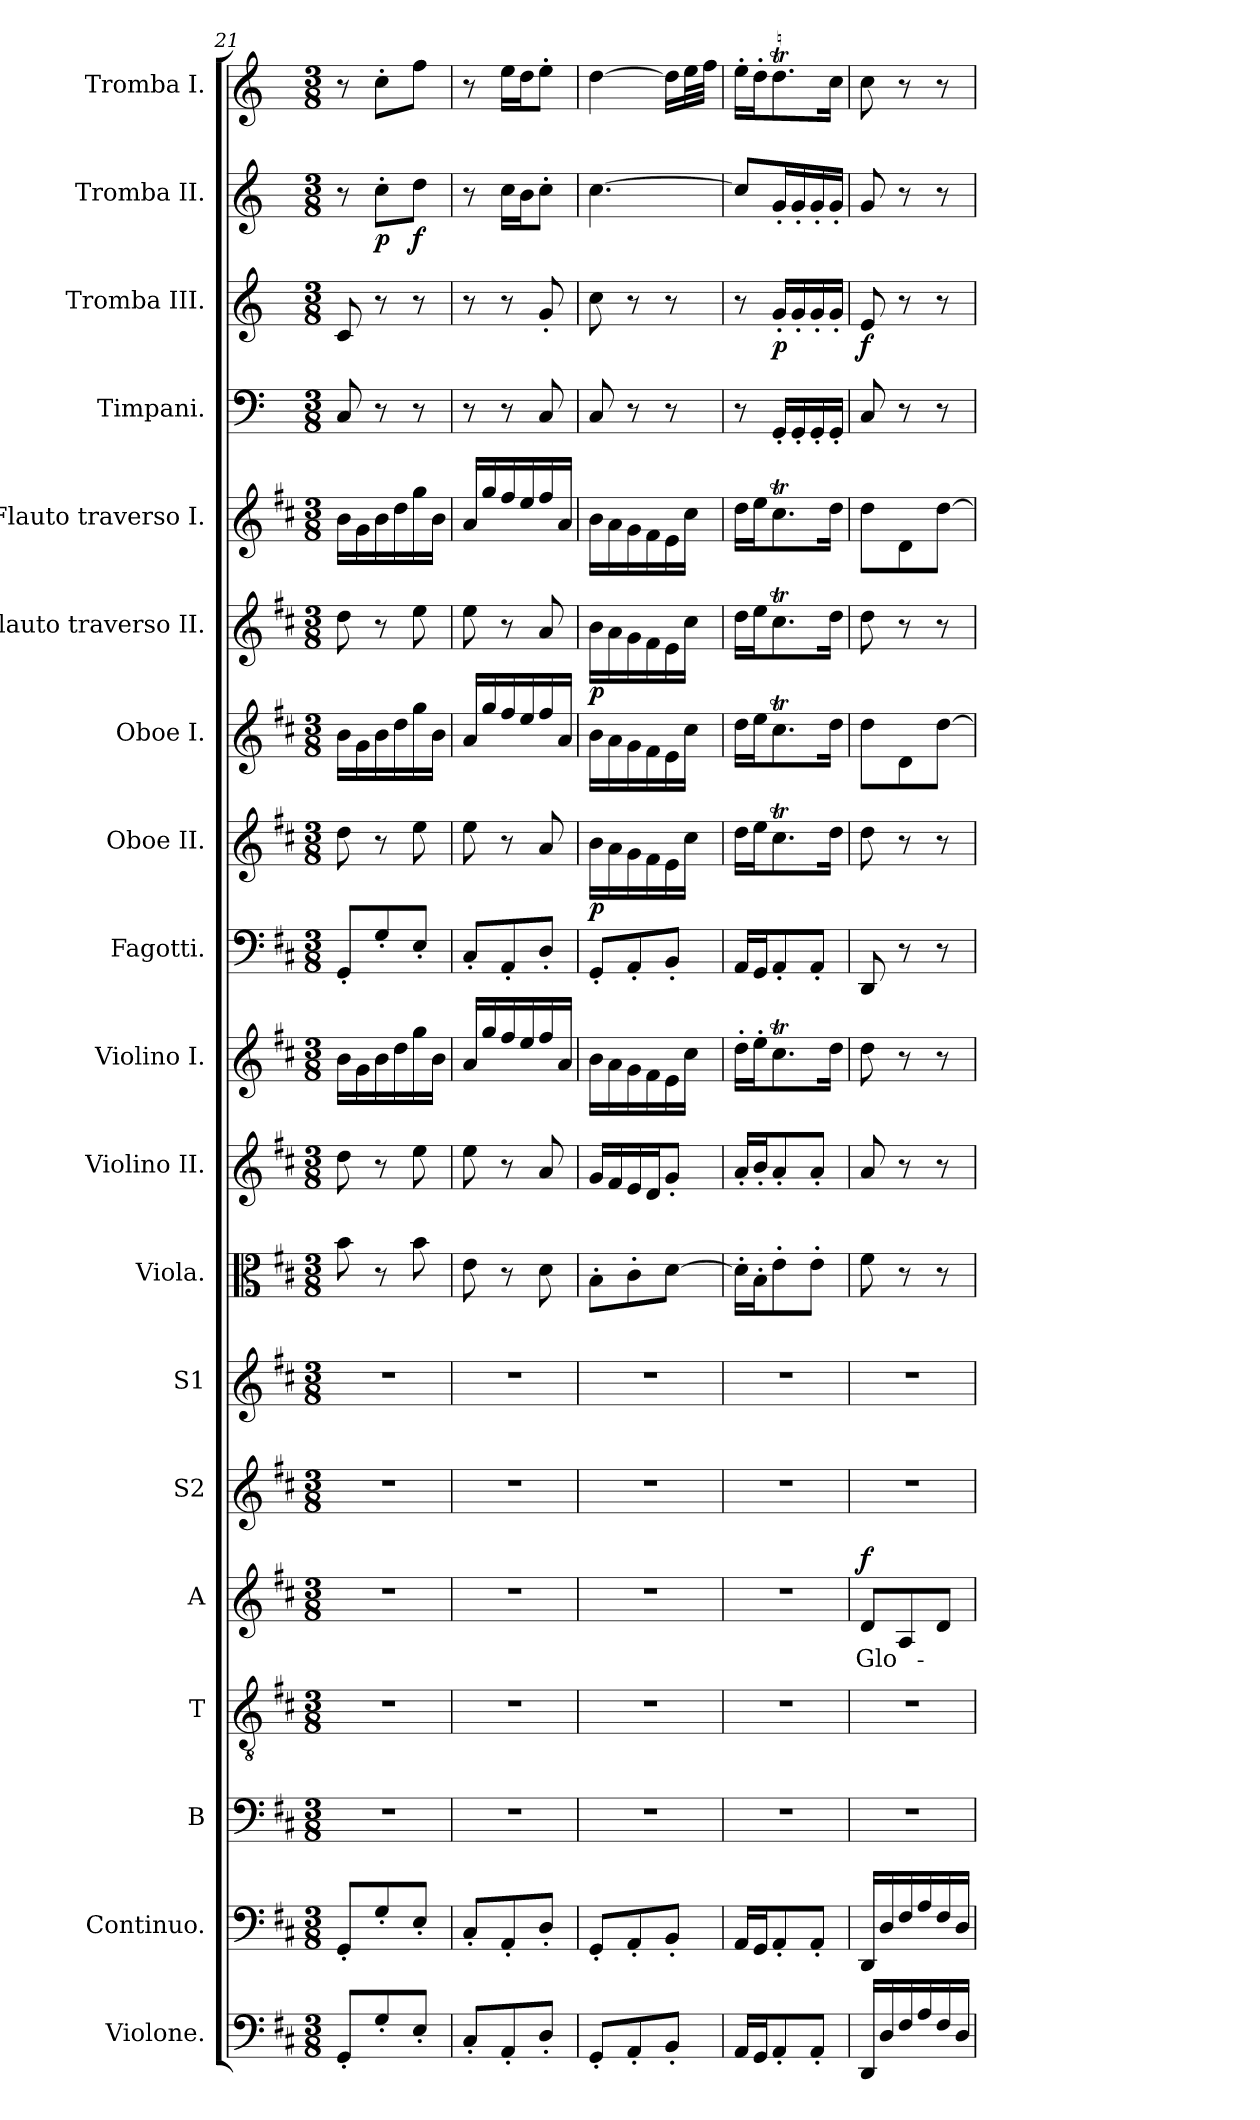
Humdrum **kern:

**kern	**kern	**kern	**kern	**kern	**text	**dynam	**kern	**kern	**kern	**kern	**kern	**kern	**kern	**dynam	**kern	**kern	**dynam	**kern	**kern	**kern	**dynam	**kern	**dynam	**kern
*part19	*part18	*part17	*part16	*part15	*part15	*part15	*part14	*part13	*part12	*part11	*part10	*part9	*part8	*part8	*part7	*part6	*part6	*part5	*part4	*part3	*part3	*part2	*part2	*part1
*staff19	*staff18	*staff17	*staff16	*staff15	*staff15	*staff15	*staff14	*staff13	*staff12	*staff11	*staff10	*staff9	*staff8	*staff8	*staff7	*staff6	*staff6	*staff5	*staff4	*staff3	*staff3	*staff2	*staff2	*staff1
*I"Violone.	*I"Continuo.	*I"B	*I"T	*I"A	*	*	*I"S2	*I"S1	*I"Viola.	*I"Violino II.	*I"Violino I.	*I"Fagotti.	*I"Oboe II.	*	*I"Oboe I.	*I"Flauto traverso II.	*	*I"Flauto traverso I.	*I"Timpani.	*I"Tromba III.	*	*I"Tromba II.	*	*I"Tromba I.
*	*	*I'B	*I'T	*I'A	*	*	*I'S2	*I'S1	*	*	*	*	*I'Ob	*	*I'Ob	*I'Fl	*	*I'Fl	*I'Timp	*	*	*	*	*
*clefF4	*clefF4	*clefF4	*clefGv2	*clefG2	*	*	*clefG2	*clefG2	*clefC3	*clefG2	*clefG2	*clefF4	*clefG2	*	*clefG2	*clefG2	*	*clefG2	*clefF4	*clefG2	*	*clefG2	*	*clefG2
*ITrd7c12	*	*	*	*	*	*	*	*	*	*	*	*	*	*	*	*	*	*	*ITrd-1c-2	*ITrd-1c-2	*	*ITrd-1c-2	*	*ITrd-1c-2
*k[f#c#]	*k[f#c#]	*k[f#c#]	*k[f#c#]	*k[f#c#]	*	*	*k[f#c#]	*k[f#c#]	*k[f#c#]	*k[f#c#]	*k[f#c#]	*k[f#c#]	*k[f#c#]	*	*k[f#c#]	*k[f#c#]	*	*k[f#c#]	*k[f#c#]	*k[f#c#]	*	*k[f#c#]	*	*k[f#c#]
*M3/8	*M3/8	*M3/8	*M3/8	*M3/8	*	*	*M3/8	*M3/8	*M3/8	*M3/8	*M3/8	*M3/8	*M3/8	*	*M3/8	*M3/8	*	*M3/8	*M3/8	*M3/8	*	*M3/8	*	*M3/8
=21	=21	=21	=21	=21	=21	=21	=21	=21	=21	=21	=21	=21	=21	=21	=21	=21	=21	=21	=21	=21	=21	=21	=21	=21
8GGG'/L	8GG'/L	4.r	4.r	4.r	.	.	4.r	4.r	8b\	8dd\	16b\LL	8GG'/L	8dd\	.	16b\LL	8dd\	.	16b\LL	8D/	8d/	.	8r	.	8r
.	.	.	.	.	.	.	.	.	.	.	16g\	.	.	.	16g\	.	.	16g\	.	.	.	.	.	.
!	!	!	!	!	!	!	!	!	!	!	!	!	!	!	!	!	!	!	!	!	!	!	!LO:DY:b	!
8GG'/	8G'/	.	.	.	.	.	.	.	8r	8r	16b\	8G'/	8r	.	16b\	8r	.	16b\	8r	8r	.	8dd'\L	p	8dd'\L
.	.	.	.	.	.	.	.	.	.	.	16dd\	.	.	.	16dd\	.	.	16dd\	.	.	.	.	.	.
!	!	!	!	!	!	!	!	!	!	!	!	!	!	!	!	!	!	!	!	!	!	!	!LO:DY:b	!
8EE'/J	8E'/J	.	.	.	.	.	.	.	8b\	8ee\	16gg\	8E'/J	8ee\	.	16gg\	8ee\	.	16gg\	8r	8r	.	8ee\J	f	8gg\J
.	.	.	.	.	.	.	.	.	.	.	16b\JJ	.	.	.	16b\JJ	.	.	16b\JJ	.	.	.	.	.	.
=22	=22	=22	=22	=22	=22	=22	=22	=22	=22	=22	=22	=22	=22	=22	=22	=22	=22	=22	=22	=22	=22	=22	=22	=22
8CC#'/L	8C#'/L	4.r	4.r	4.r	.	.	4.r	4.r	8e\	8ee\	16a/LL	8C#'/L	8ee\	.	16a/LL	8ee\	.	16a/LL	8r	8r	.	8r	.	8r
.	.	.	.	.	.	.	.	.	.	.	16gg/	.	.	.	16gg/	.	.	16gg/	.	.	.	.	.	.
8AAA'/	8AA'/	.	.	.	.	.	.	.	8r	8r	16ff#/	8AA'/	8r	.	16ff#/	8r	.	16ff#/	8r	8r	.	16dd\LL	.	16ff#\LL
.	.	.	.	.	.	.	.	.	.	.	16ee/	.	.	.	16ee/	.	.	16ee/	.	.	.	16cc#\J	.	16ee\J
8DD'/J	8D'/J	.	.	.	.	.	.	.	8d\	8a/	16ff#/	8D'/J	8a/	.	16ff#/	8a/	.	16ff#/	8D/	8a'/	.	8dd'\J	.	8ff#'\J
.	.	.	.	.	.	.	.	.	.	.	16a/JJ	.	.	.	16a/JJ	.	.	16a/JJ	.	.	.	.	.	.
=23	=23	=23	=23	=23	=23	=23	=23	=23	=23	=23	=23	=23	=23	=23	=23	=23	=23	=23	=23	=23	=23	=23	=23	=23
!	!	!	!	!	!	!	!	!	!	!	!	!	!	!LO:DY:b	!	!	!LO:DY:b	!	!	!	!	!	!	!
8GGG'/L	8GG'/L	4.r	4.r	4.r	.	.	4.r	4.r	8B'\L	16g/LL	16b\LL	8GG'/L	16b\LL	p	16b\LL	16b\LL	p	16b\LL	8D/	8dd\	.	[4.dd\	.	[4ee\
.	.	.	.	.	.	.	.	.	.	16f#/	16a\	.	16a\	.	16a\	16a\	.	16a\	.	.	.	.	.	.
8AAA'/	8AA'/	.	.	.	.	.	.	.	8c#'\	16e/	16g\	8AA'/	16g\	.	16g\	16g\	.	16g\	8r	8r	.	.	.	.
.	.	.	.	.	.	.	.	.	.	16d/J	16f#\	.	16f#\	.	16f#\	16f#\	.	16f#\	.	.	.	.	.	.
8BBB'/J	8BB'/J	.	.	.	.	.	.	.	[8d\J	8g'/J	16e\	8BB'/J	16e\	.	16e\	16e\	.	16e\	8r	8r	.	.	.	16ee\LL]
.	.	.	.	.	.	.	.	.	.	.	16cc#\JJ	.	16cc#\JJ	.	16cc#\JJ	16cc#\JJ	.	16cc#\JJ	.	.	.	.	.	32ff#\L
.	.	.	.	.	.	.	.	.	.	.	.	.	.	.	.	.	.	.	.	.	.	.	.	32gg\JJJ
!!LO:LB:g=z
=24	=24	=24	=24	=24	=24	=24	=24	=24	=24	=24	=24	=24	=24	=24	=24	=24	=24	=24	=24	=24	=24	=24	=24	=24
16AAA/LL	16AA/LL	4.r	4.r	4.r	.	.	4.r	4.r	16d'\LL]	16a'/LL	16dd'\LL	16AA/LL	16dd\LL	.	16dd\LL	16dd\LL	.	16dd\LL	8r	8r	.	8dd/L]	.	16ff#'\LL
16GGG/J	16GG/J	.	.	.	.	.	.	.	16B'\J	16b'/J	16ee'\J	16GG/J	16ee\J	.	16ee\J	16ee\J	.	16ee\J	.	.	.	.	.	16ee'\J
!	!	!	!	!	!	!	!	!	!	!	!	!	!	!	!	!	!	!	!	!	!LO:DY:b	!	!	!
8AAA'/	8AA'/	.	.	.	.	.	.	.	8e'\	8a'/	8.cc#t\	8AA'/	8.cc#t\	.	8.cc#t\	8.cc#t\	.	8.cc#t\	16AA'/LL	16a'/LL	p	16a'/L	.	8.eet\
.	.	.	.	.	.	.	.	.	.	.	.	.	.	.	.	.	.	.	16AA'/	16a'/	.	16a'/	.	.
8AAA'/J	8AA'/J	.	.	.	.	.	.	.	8e'\J	8a'/J	.	8AA'/J	.	.	.	.	.	.	16AA'/	16a'/	.	16a'/	.	.
.	.	.	.	.	.	.	.	.	.	.	16dd\Jk	.	16dd\Jk	.	16dd\Jk	16dd\Jk	.	16dd\Jk	16AA'/JJ	16a'/JJ	.	16a'/JJ	.	16dd\Jk
=25	=25	=25	=25	=25	=25	=25	=25	=25	=25	=25	=25	=25	=25	=25	=25	=25	=25	=25	=25	=25	=25	=25	=25	=25
!	!	!	!	!	!LO:LY:b	!LO:DY:a	!	!	!	!	!	!	!	!	!	!	!	!	!	!	!LO:DY:b	!	!	!
16DDD/LL	16DD/LL	4.r	4.r	8d/L	Glo-	f	4.r	4.r	8f#\	8a/	8dd\	8DD/	8dd\	.	8dd\L	8dd\	.	8dd\L	8D/	8f#/	f	8a/	.	8dd\
16DD/	16D/	.	.	.	.	.	.	.	.	.	.	.	.	.	.	.	.	.	.	.	.	.	.	.
16FF#/	16F#/	.	.	8A/	.	.	.	.	8r	8r	8r	8r	8r	.	8d\	8r	.	8d\	8r	8r	.	8r	.	8r
16AA/	16A/	.	.	.	.	.	.	.	.	.	.	.	.	.	.	.	.	.	.	.	.	.	.	.
16FF#/	16F#/	.	.	8d/J	.	.	.	.	8r	8r	8r	8r	8r	.	[8dd\J	8r	.	[8dd\J	8r	8r	.	8r	.	8r
16DD/JJ	16D/JJ	.	.	.	.	.	.	.	.	.	.	.	.	.	.	.	.	.	.	.	.	.	.	.
=	=	=	=	=	=	=	=	=	=	=	=	=	=	=	=	=	=	=	=	=	=	=	=	=
*-	*-	*-	*-	*-	*-	*-	*-	*-	*-	*-	*-	*-	*-	*-	*-	*-	*-	*-	*-	*-	*-	*-	*-	*-
